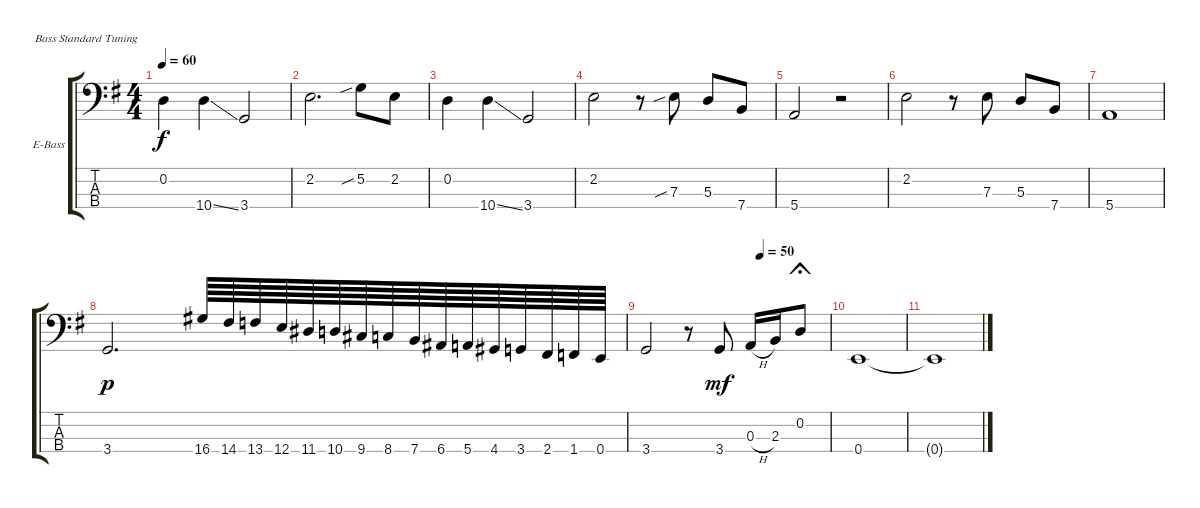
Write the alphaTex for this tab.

\defaultSystemsLayout 4
\bracketExtendMode groupsimilarinstruments
\firstSystemTrackNameOrientation horizontal
\otherSystemsTrackNameOrientation horizontal
\track ("Electric Bass" "E-Bass") {instrument electricbassfinger}
\staff {score tabs}
\tuning (G2 D2 A1 E1)
\ts (4 4)
\tempo 60
\clef f4
\ks g
0.2.4{dy f} 10.4{ss}.4 3.4.2 |
2.2.2{d} 5.2{sib}.8 2.2.8 |
0.2.4 10.4{ss}.4 3.4.2 |
2.2.2 r.8 7.3{sib}.8 5.3.8 7.4.8 |
5.4.2 r.2 |
2.2.2 r.8 7.3.8 5.3.8 7.4.8 |
5.4.1 |
3.4.2{d dy p} 16.4.64 14.4.64 13.4.64 12.4.64 11.4.64 10.4.64 9.4.64 8.4.64 7.4.64 6.4.64 5.4.64 4.4.64 3.4.64 2.4.64 1.4.64 0.4.64 |
\tempo (50 0.625)
3.4.2 r.8 3.4.8{dy mf} 0.3{h}.16 2.3.16 0.2.8{fermata (short 0.24)} |
0.4.1 |
0.4{t}.1
